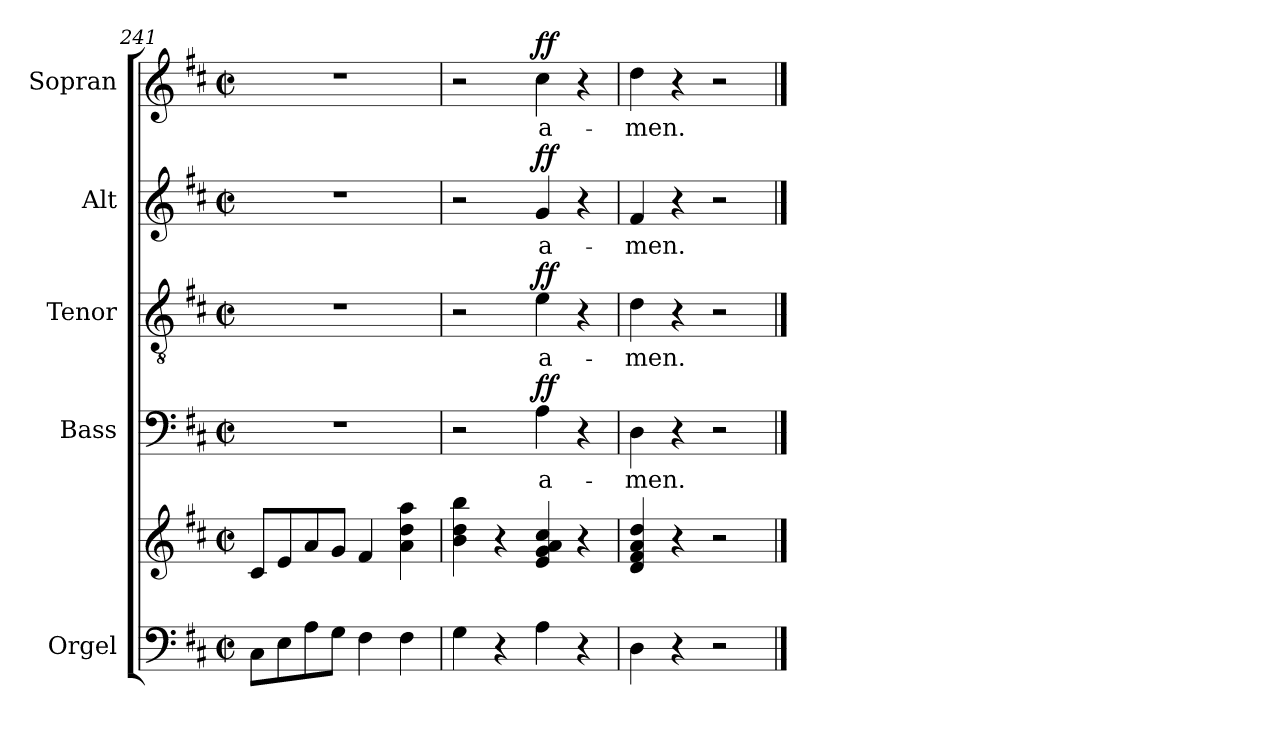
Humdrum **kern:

**kern	**kern	**kern	**text	**dynam	**kern	**text	**dynam	**kern	**text	**dynam	**kern	**text	**dynam
*part5	*part5	*part4	*part4	*part4	*part3	*part3	*part3	*part2	*part2	*part2	*part1	*part1	*part1
*staff6	*staff5	*staff4	*staff4	*staff4	*staff3	*staff3	*staff3	*staff2	*staff2	*staff2	*staff1	*staff1	*staff1
*I"Orgel	*	*I"Bass	*	*	*I"Tenor	*	*	*I"Alt	*	*	*I"Sopran	*	*
*I'Org.	*	*I'B.	*	*	*I'T.	*	*	*I'A.	*	*	*I'S.	*	*
*clefF4	*clefG2	*clefF4	*	*	*clefGv2	*	*	*clefG2	*	*	*clefG2	*	*
*k[f#c#]	*k[f#c#]	*k[f#c#]	*	*	*k[f#c#]	*	*	*k[f#c#]	*	*	*k[f#c#]	*	*
*D:	*D:	*D:	*	*	*D:	*	*	*D:	*	*	*D:	*	*
*M2/2	*M2/2	*M2/2	*	*	*M2/2	*	*	*M2/2	*	*	*M2/2	*	*
*met(c|)	*met(c|)	*met(c|)	*	*	*met(c|)	*	*	*met(c|)	*	*	*met(c|)	*	*
=241	=241	=241	=241	=241	=241	=241	=241	=241	=241	=241	=241	=241	=241
8C#\L	8c#/L	1r	.	.	1r	.	.	1r	.	.	1r	.	.
8E\	8e/	.	.	.	.	.	.	.	.	.	.	.	.
8A\	8a/	.	.	.	.	.	.	.	.	.	.	.	.
8G\J	8g/J	.	.	.	.	.	.	.	.	.	.	.	.
4F#\	4f#/	.	.	.	.	.	.	.	.	.	.	.	.
4F#\	4a\ 4dd\ 4aa\	.	.	.	.	.	.	.	.	.	.	.	.
=242	=242	=242	=242	=242	=242	=242	=242	=242	=242	=242	=242	=242	=242
4G\	4b\ 4dd\ 4bb\	2r	.	.	2r	.	.	2r	.	.	2r	.	.
4r	4r	.	.	.	.	.	.	.	.	.	.	.	.
!	!	!	!LO:LY:b	!LO:DY:a	!	!LO:LY:b	!LO:DY:a	!	!LO:LY:b	!LO:DY:a	!	!LO:LY:b	!LO:DY:a
4A\	4e/ 4g/ 4a/ 4cc#/	4A\	a-	ff	4e\	a-	ff	4g/	a-	ff	4cc#\	a-	ff
4r	4r	4r	.	.	4r	.	.	4r	.	.	4r	.	.
=243	=243	=243	=243	=243	=243	=243	=243	=243	=243	=243	=243	=243	=243
!	!	!	!LO:LY:b	!	!	!LO:LY:b	!	!	!LO:LY:b	!	!	!LO:LY:b	!
4D\	4d/ 4f#/ 4a/ 4dd/	4D\	-men.	.	4d\	-men.	.	4f#/	-men.	.	4dd\	-men.	.
4r	4r	4r	.	.	4r	.	.	4r	.	.	4r	.	.
2r	2r	2r	.	.	2r	.	.	2r	.	.	2r	.	.
==	==	==	==	==	==	==	==	==	==	==	==	==	==
*-	*-	*-	*-	*-	*-	*-	*-	*-	*-	*-	*-	*-	*-
